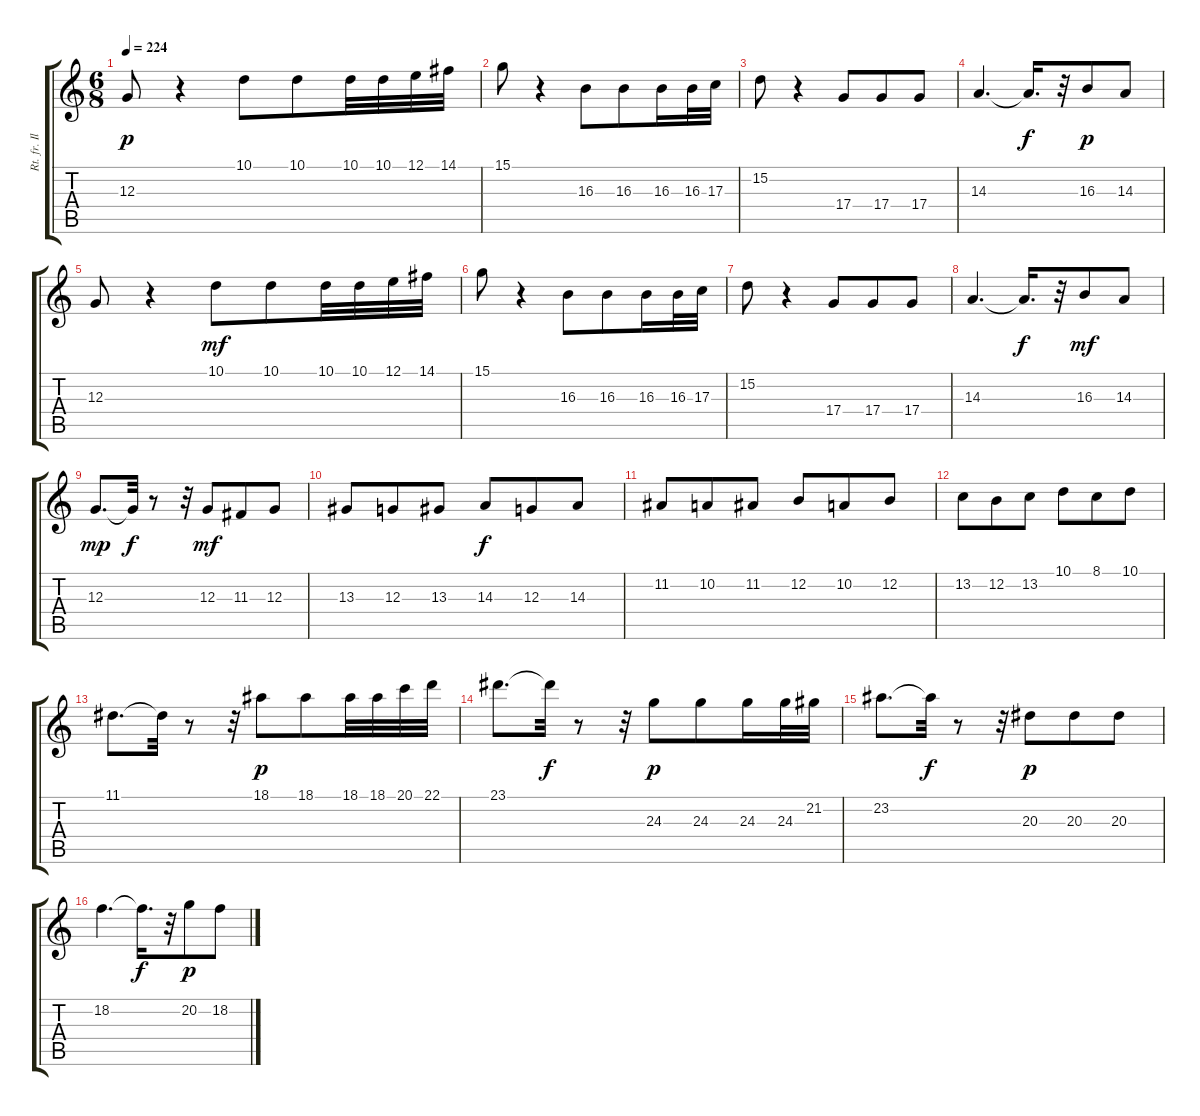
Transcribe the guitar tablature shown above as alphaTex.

\track ("Rt. fr. Il Barbiere di Siviglia" "Rt. fr. Il") {instrument acousticgrandpiano}
\staff {score tabs}
\tuning (E4 B3 G3 D3 A2 E2) {hide}
\ts (6 8)
\tempo 224
\clef g2
\ks c
12.3.8{dy p} r.4 10.1.8 10.1.8 10.1.32 10.1.32 12.1.32 14.1.32 |
15.1.8 r.4 16.3.8 16.3.8 16.3.16 16.3.32 17.3.32 |
15.2.8 r.4 17.4.8 17.4.8 17.4.8 |
14.3.4{d} 14.3{t}.16{d dy f} r.32 16.3.8{dy p} 14.3.8 |
12.3.8 r.4 10.1.8{dy mf} 10.1.8 10.1.32 10.1.32 12.1.32 14.1.32 |
15.1.8 r.4 16.3.8 16.3.8 16.3.16 16.3.32 17.3.32 |
15.2.8 r.4 17.4.8 17.4.8 17.4.8 |
14.3.4{d} 14.3{t}.16{d dy f} r.32 16.3.8{dy mf} 14.3.8 |
12.3.8{d dy mp} 12.3{t}.32{dy f} r.8 r.32 12.3.8{dy mf} 11.3.8 12.3.8 |
13.3.8 12.3.8 13.3.8 14.3.8{dy f} 12.3.8 14.3.8 |
11.2.8 10.2.8 11.2.8 12.2.8 10.2.8 12.2.8 |
13.2.8 12.2.8 13.2.8 10.1.8 8.1.8 10.1.8 |
11.1.8{d} 11.1{t}.32 r.8 r.32 18.1.8{dy p} 18.1.8 18.1.32 18.1.32 20.1.32 22.1.32 |
23.1.8{d} 23.1{t}.32{dy f} r.8 r.32 24.3.8{dy p} 24.3.8 24.3.16 24.3.32 21.2.32 |
23.2.8{d} 23.2{t}.32{dy f} r.8 r.32 20.3.8{dy p} 20.3.8 20.3.8 |
18.2.4{d} 18.2{t}.16{d dy f} r.32 20.2.8{dy p} 18.2.8
